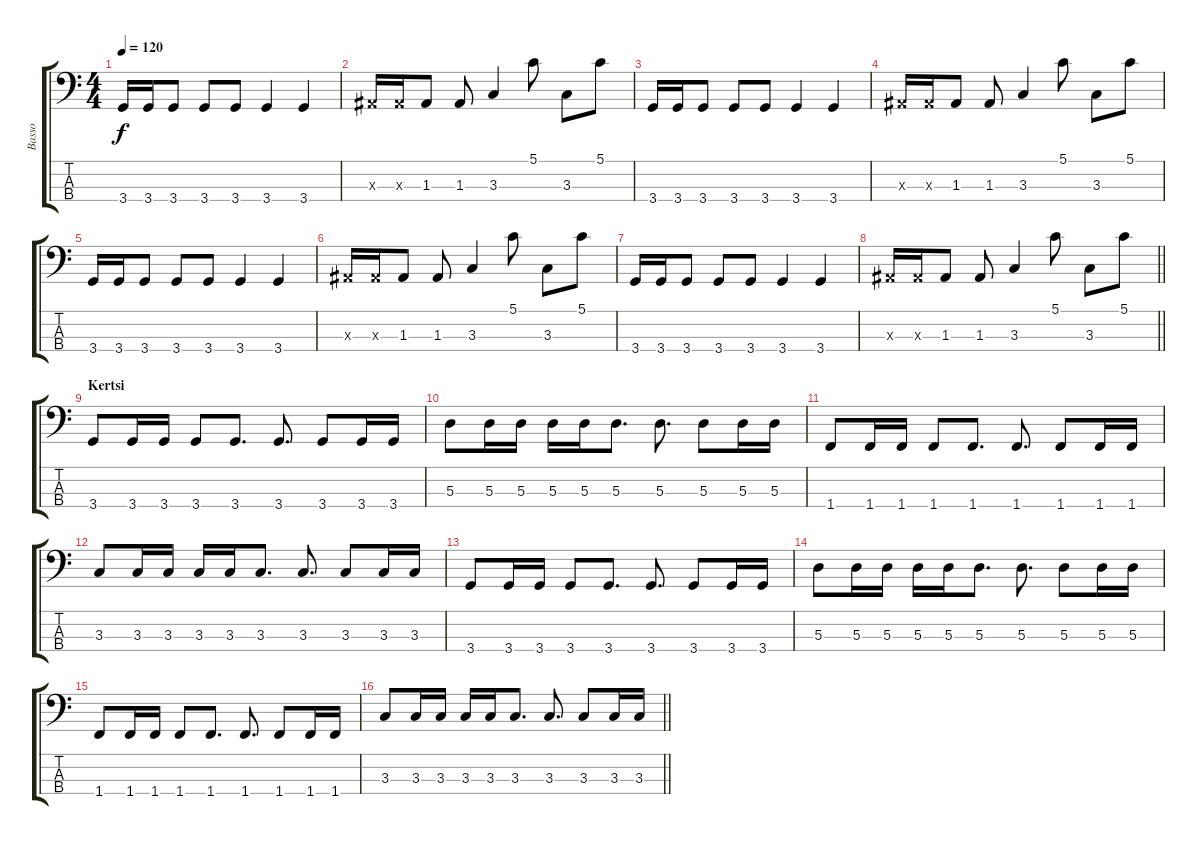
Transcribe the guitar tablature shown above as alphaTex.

\track ("Basso" "Basso") {instrument electricbasspick}
\staff {score tabs}
\tuning (G2 D2 A1 E1) {hide}
\ts (4 4)
\tempo 120
\clef f4
\ks c
3.4.16{dy f} 3.4.16 3.4.8 3.4.8 3.4.8 3.4.4 3.4.4 |
1.3{x}.16 1.3{x}.16 1.3.8 1.3.8 3.3.4 5.1.8 3.3.8 5.1.8 |
3.4.16 3.4.16 3.4.8 3.4.8 3.4.8 3.4.4 3.4.4 |
1.3{x}.16 1.3{x}.16 1.3.8 1.3.8 3.3.4 5.1.8 3.3.8 5.1.8 |
3.4.16 3.4.16 3.4.8 3.4.8 3.4.8 3.4.4 3.4.4 |
1.3{x}.16 1.3{x}.16 1.3.8 1.3.8 3.3.4 5.1.8 3.3.8 5.1.8 |
3.4.16 3.4.16 3.4.8 3.4.8 3.4.8 3.4.4 3.4.4 |
\barLineRight lightlight
1.3{x}.16 1.3{x}.16 1.3.8 1.3.8 3.3.4 5.1.8 3.3.8 5.1.8 |
\section ("" "Kertsi")
3.4.8 3.4.16 3.4.16 3.4.8 3.4.8{d} 3.4.8{d} 3.4.8 3.4.16 3.4.16 |
5.3.8 5.3.16 5.3.16 5.3.16 5.3.16 5.3.8{d} 5.3.8{d} 5.3.8 5.3.16 5.3.16 |
1.4.8 1.4.16 1.4.16 1.4.8 1.4.8{d} 1.4.8{d} 1.4.8 1.4.16 1.4.16 |
3.3.8 3.3.16 3.3.16 3.3.16 3.3.16 3.3.8{d} 3.3.8{d} 3.3.8 3.3.16 3.3.16 |
3.4.8 3.4.16 3.4.16 3.4.8 3.4.8{d} 3.4.8{d} 3.4.8 3.4.16 3.4.16 |
5.3.8 5.3.16 5.3.16 5.3.16 5.3.16 5.3.8{d} 5.3.8{d} 5.3.8 5.3.16 5.3.16 |
1.4.8 1.4.16 1.4.16 1.4.8 1.4.8{d} 1.4.8{d} 1.4.8 1.4.16 1.4.16 |
\barLineRight lightlight
3.3.8 3.3.16 3.3.16 3.3.16 3.3.16 3.3.8{d} 3.3.8{d} 3.3.8 3.3.16 3.3.16
